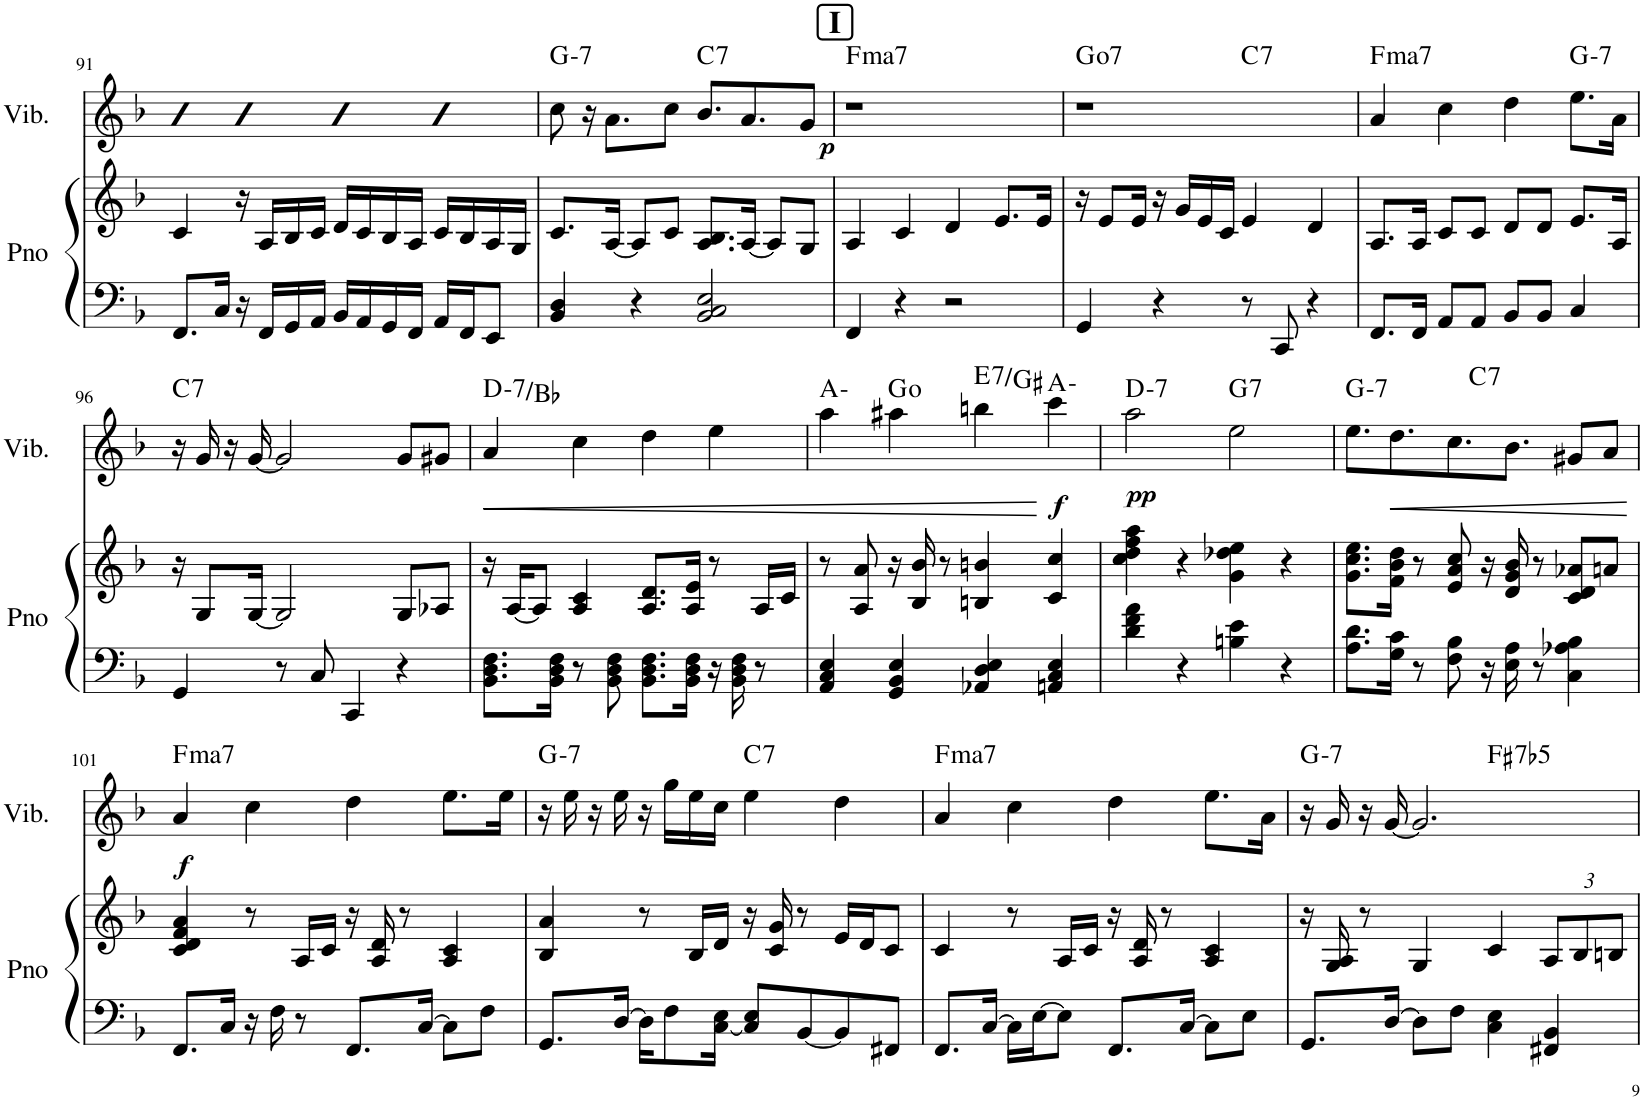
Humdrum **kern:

**kern	**kern	**kern	**dynam	**harte
*part2	*part2	*part1	*part1	*part1
*staff3	*staff2	*staff1	*staff1	*
*I"Piano	*	*I"Vibraphone	*	*
*I'Pno	*	*I'Vib.	*	*
!!LO:PB:g=z
*clefG2	*clefG2	*clefG2	*	*
*k[b-]	*k[b-]	*k[b-]	*	*
*F:	*F:	*F:	*	*
*M4/4	*M4/4	*M4/4	*	*
=91	=91	=91	=91	=91
8.FF/L	4c/	4b-	.	.
16C/Jk	.	.	.	.
16r	16r	4b-	.	.
16FF/LL	16A/LL	.	.	.
16GG/	16B-/	.	.	.
16AA/JJ	16c/JJ	.	.	.
16BB-/LL	16d/LL	4b-	.	.
16AA/	16c/	.	.	.
16GG/	16B-/	.	.	.
16FF/JJ	16A/JJ	.	.	.
16AA/LL	16c/LL	4b-	.	.
16FF/J	16B-/	.	.	.
8EE/J	16A/	.	.	.
.	16G/JJ	.	.	.
=92	=92	=92	=92	=92
!	!	!	!	!LO:H:kt=7
4BB-/ 4D/	8.c/L	8cc\	.	G:min7
.	.	16r	.	.
.	[16A/Jk	8.a\L	.	.
4r	8A/L]	.	.	.
.	8c/J	8cc\J	.	.
!	!	!	!	!LO:H:kt=7
2BB-/ 2C/ 2E/	8.A/ 8.B-/L	8.b-/L	.	C:7
.	[16A/Jk	8.a/	.	.
.	8A/L]	.	.	.
.	8G/J	8g/J	.	.
!!LO:REH:place=s1:a:B:cj:fs=14:t=I
=93	=93	=93	=93	=93
!	!	!	!	!LO:H:kt=ma7
4FF/	4A/	1r	.	F:maj7
4r	4c/	.	.	.
2r	4d/	.	.	.
.	8.e/L	.	.	.
.	16e/Jk	.	.	.
=94	=94	=94	=94	=94
!	!	!	!	!LO:H:kt=7
*	*	*^	*	*
4GG/	16r	1r	2ryy	.	G:dim7
.	8e/L	.	.	.	.
.	16e/Jk	.	.	.	.
4r	16r	.	.	.	.
.	16g/LL	.	.	.	.
.	16e/	.	.	.	.
.	16c/JJ	.	.	.	.
!	!	!	!	!	!LO:H:kt=7
8r	4e/	.	2ryy	.	C:7
8CC/	.	.	.	.	.
4r	4d/	.	.	.	.
=95	=95	=95	=95	=95	=95
!	!	!	!	!	!LO:H:kt=ma7
*	*	*v	*v	*	*
8.FF/L	8.A/L	4a/	.	F:maj7
16FF/Jk	16A/Jk	.	.	.
8AA/L	8c/L	4cc\	.	.
8AA/J	8c/J	.	.	.
8BB-/L	8d/L	4dd\	.	.
8BB-/J	8d/J	.	.	.
!	!	!	!	!LO:H:kt=7
4C/	8.e/L	8.ee\L	.	G:min7
.	16A/Jk	16a\Jk	.	.
!!LO:LB:g=z
=96	=96	=96	=96	=96
!	!	!	!	!LO:H:kt=7
4GG/	16r	16r	.	C:7
.	8G/L	16g/	.	.
.	.	16r	.	.
.	[16G/Jk	[16g/	.	.
8r	2G/]	2g/]	.	.
8C/	.	.	.	.
4CC/	.	.	.	.
4r	8G/L	8g/L	.	.
.	8A-X/J	8g#X/J	.	.
=97	=97	=97	=97	=97
!	!	!	!LO:HP:b	!LO:H:kt=7
8.BB-\ 8.D\ 8.F\L	16r	4a/	<	D:min7/b6
.	[16A/KL	.	.	.
.	8A/J]	.	.	.
16BB-\ 16D\ 16F\Jk	.	.	.	.
8r	4A/ 4c/	4cc\	.	.
8BB-\ 8D\ 8F\	.	.	.	.
8.BB-\ 8.D\ 8.F\L	8.A/ 8.d/L	4dd\	.	.
16BB-\ 16D\ 16F\Jk	16A/ 16e/Jk	.	.	.
16r	8r	4ee\	.	.
16BB-\ 16D\ 16F\	.	.	.	.
8r	16A/LL	.	.	.
.	16c/JJ	.	.	.
=98	=98	=98	=98	=98
4AA/ 4C/ 4E/	8r	4aa\	.	A:min
.	8A/ 8a/	.	.	.
4GG/ 4BB-/ 4E/	16r	4aa#X\	.	G:dim
.	16B-/ 16b-/	.	.	.
.	8r	.	.	.
!	!	!	!	!LO:H:kt=7
4AA-X/ 4D/ 4E/	4Bn/ 4bn/	4bbn\	.	E:7/3
4AAn/ 4C/ 4E/	4c/ 4cc/	4ccc\	.	A:min
=99	=99	=99	=99	=99
!	!	!	!	!LO:H:kt=7
4d\ 4f\ 4a\	4cc\ 4dd\ 4ff\ 4aa\	2aa\	.	D:min7
4r	4r	.	.	.
!	!	!	!	!LO:H:kt=7
4Bn\ 4e\	4g\ 4dd-X\ 4ee\	2ee\	.	G:7
4r	4r	.	.	.
=100	=100	=100	=100	=100
!	!	!	!	!LO:H:kt=7
8.A\ 8.d\L	8.g\ 8.cc\ 8.ee\L	8.ee\L	.	G:min7
16G\ 16c\Jk	16f\ 16b-\ 16dd\Jk	8.dd\	.	.
8r	8r	.	.	.
8F\ 8B-\	8e/ 8a/ 8cc/	8.cc\	.	.
16r	16r	.	.	.
!	!	!	!	!LO:H:kt=7
16E\ 16A\	16d/ 16g/ 16b-/	8.b-\J	.	C:7
8r	8r	.	.	.
4C\ 4A-X\ 4B-\	8c/ 8d/ 8a-X/L	8g#X/L	.	.
.	8an/J	8a/J	.	.
.	.	.	[	.
!!LO:LB:g=z
=101	=101	=101	=101	=101
!	!	!	!	!LO:H:kt=ma7
8.FF/L	4c/ 4d/ 4f/ 4a/	4a/	.	F:maj7
16C/Jk	.	.	.	.
16r	8r	4cc\	.	.
16F\	.	.	.	.
8r	16A/LL	.	.	.
.	16c/JJ	.	.	.
8.FF/L	16r	4dd\	.	.
.	16A/ 16d/	.	.	.
.	8r	.	.	.
[16C/Jk	.	.	.	.
8C\L]	4A/ 4c/	8.ee\L	.	.
8F\J	.	.	.	.
.	.	16ee\Jk	.	.
=102	=102	=102	=102	=102
!	!	!	!	!LO:H:kt=7
8.GG/L	4B-/ 4a/	16r	.	G:min7
.	.	16ee\	.	.
.	.	16r	.	.
[16D/Jk	.	16ee\	.	.
16D\KL]	8r	16r	.	.
8F\	.	16gg\LL	.	.
.	16B-/LL	16ee\	.	.
[16C\ 16E\Jk	16d/JJ	16cc\JJ	.	.
!	!	!	!	!LO:H:kt=7
8C/] 8E/L	16r	4ee\	.	C:7
.	16c/ 16g/	.	.	.
[8BB-/	8r	.	.	.
8BB-/]	16e/LL	4dd\	.	.
.	16d/J	.	.	.
8FF#X/J	8c/J	.	.	.
=103	=103	=103	=103	=103
!	!	!	!	!LO:H:kt=ma7
8.FF/L	4c/	4a/	.	F:maj7
[16C/Jk	.	.	.	.
16C\LL]	8r	4cc\	.	.
[16E\J	.	.	.	.
8E\J]	16A/LL	.	.	.
.	16c/JJ	.	.	.
8.FF/L	16r	4dd\	.	.
.	16A/ 16d/	.	.	.
.	8r	.	.	.
[16C/Jk	.	.	.	.
8C\L]	4A/ 4c/	8.ee\L	.	.
8E\J	.	.	.	.
.	.	16a\Jk	.	.
=104	=104	=104	=104	=104
!	!	!	!	!LO:H:kt=7
*	*	*^	*	*
8.GG/L	16r	16r	2ryy	.	G:min7
.	16G/ 16A/	16g/	.	.	.
.	8r	16r	.	.	.
[16D/Jk	.	[16g/	.	.	.
8D\L]	4G/	2.g/]	.	.	.
8F\J	.	.	.	.	.
!	!	!	!	!	!LO:H:kt=7
4C\ 4E\	4c/	.	2ryy	.	F#:(3,b5,b7)
*	*Xbrackettup	*	*	*	*
4FF#X/ 4BB-/	12A/L	.	.	.	.
.	12B-/	.	.	.	.
.	12Bn/J	.	.	.	.
*	*	*v	*v	*	*
=	=	=	=	=
*-	*-	*-	*-	*-
